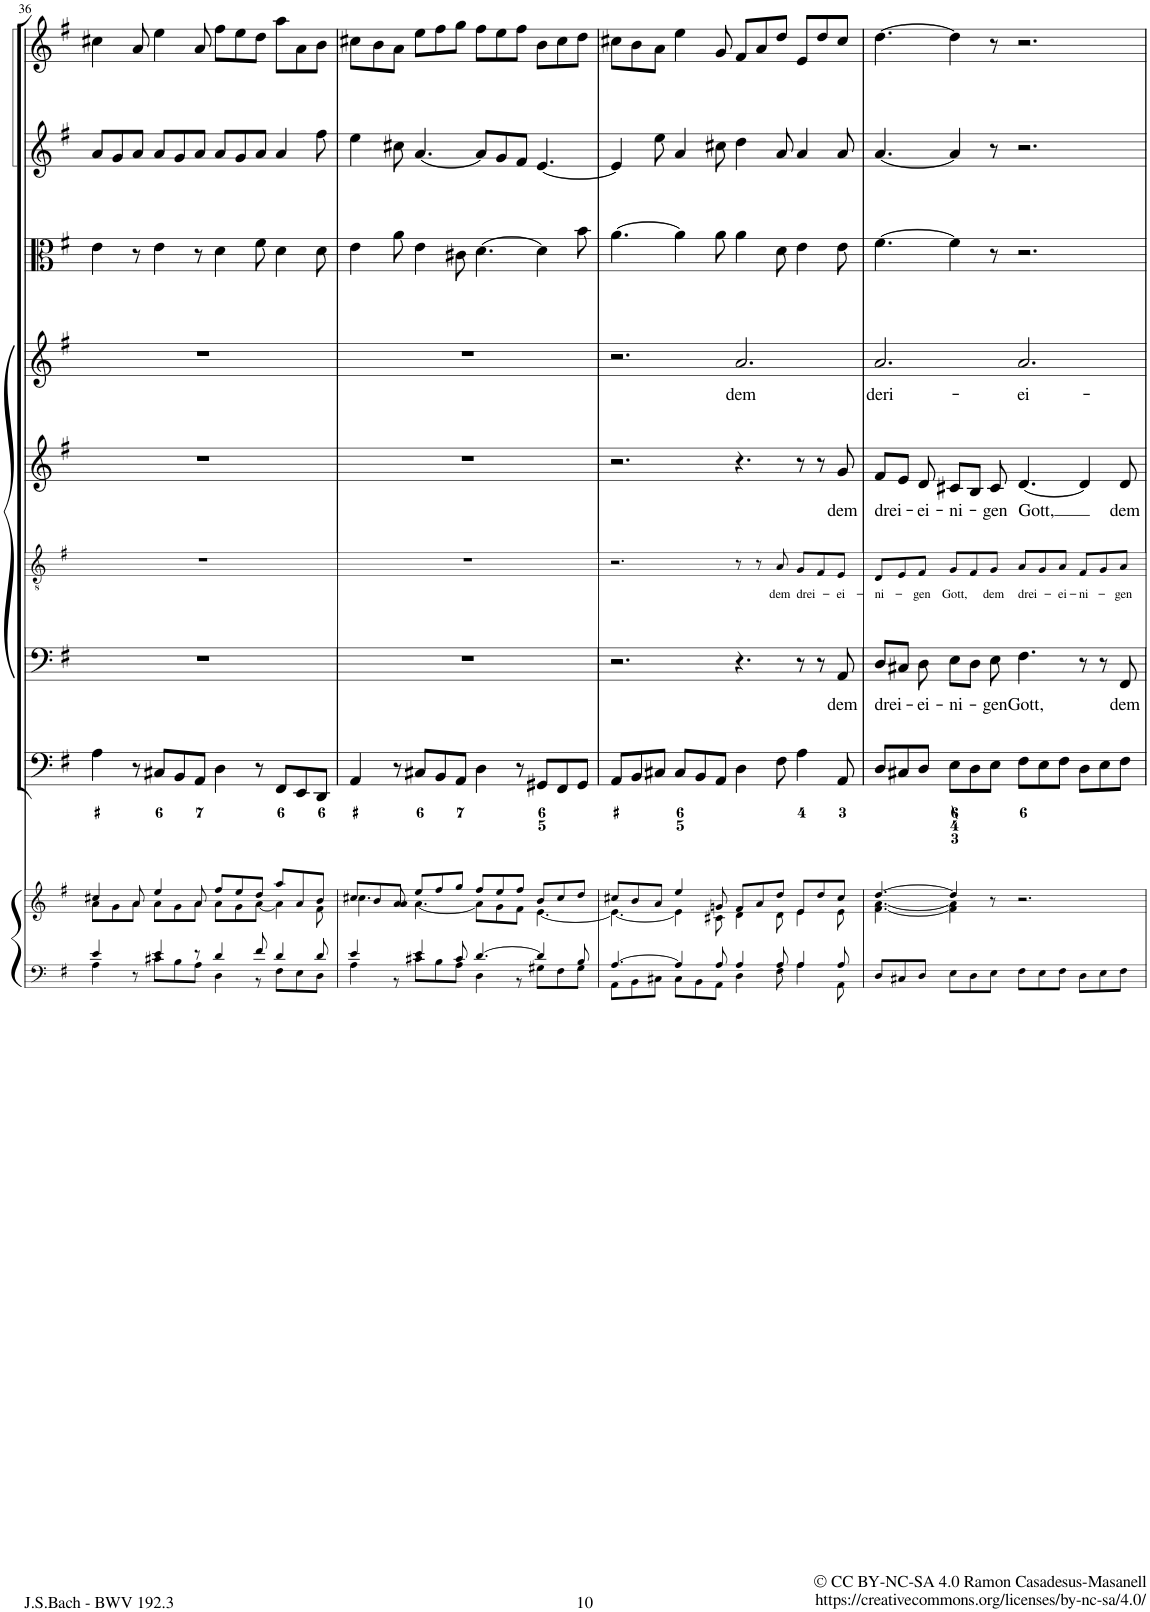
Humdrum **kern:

**kern	**kern	**kern	**kern	**text	**kern	**text	**kern	**text	**kern	**text	**kern	**kern	**kern
*part9	*part9	*part8	*part7	*part7	*part6	*part6	*part5	*part5	*part4	*part4	*part3	*part2	*part1
*staff10	*staff9	*staff8	*staff7	*staff7	*staff6	*staff6	*staff5	*staff5	*staff4	*staff4	*staff3	*staff2	*staff1
*I"Piano reduction	*	*I"Continuo	*I"Basso	*	*I"Tenor	*	*I"Alto	*	*I"Soprano	*	*I"Viola	*I"Flauto traverso II. Oboe II. Violino II.	*I"Flauto traverso I. Oboe I. Violino I.
*I'Pno	*	*	*	*	*	*	*	*	*	*	*I'Vla	*I'Vln	*I'Vln
!!LO:PB:g=z
*clefF4	*clefG2	*clefF4	*clefF4	*	*clefGv2	*	*clefG2	*	*clefG2	*	*clefC3	*clefG2	*clefG2
*k[f#]	*k[f#]	*k[f#]	*k[f#]	*	*k[f#]	*	*k[f#]	*	*k[f#]	*	*k[f#]	*k[f#]	*k[f#]
*M12/8	*M12/8	*M12/8	*M12/8	*	*M12/8	*	*M12/8	*	*M12/8	*	*M12/8	*M12/8	*M12/8
=36	=36	=36	=36	=36	=36	=36	=36	=36	=36	=36	=36	=36	=36
*^	*^	*	*	*	*	*	*	*	*	*	*	*	*
4e/	4A\	4cc#X/	8a\L	4A\	1.r	.	1.r	.	1.r	.	1.r	.	4e\	8a/L	4cc#X\
.	.	.	8g\	.	.	.	.	.	.	.	.	.	.	8g/	.
8r	8ryy	8a/	8a\J	8r	.	.	.	.	.	.	.	.	8r	8a/J	8a/
4e/	8c#X\L	4ee/	8a\L	8C#X/L	.	.	.	.	.	.	.	.	4e\	8a/L	4ee\
.	8B\	.	8g\	8BB/	.	.	.	.	.	.	.	.	.	8g/	.
8r	8A\J	8a/	8a\J	8AA/J	.	.	.	.	.	.	.	.	8r	8a/J	8a/
4d/	4D\	8ff#/L	8a\L	4D\	.	.	.	.	.	.	.	.	4d\	8a/L	8ff#\L
.	.	8ee/	8g\	.	.	.	.	.	.	.	.	.	.	8g/	8ee\
8f#/	8r	8dd/J	[8a\J	8r	.	.	.	.	.	.	.	.	8f#\	8a/J	8dd\J
4d/	8F#\L	8aa/L	4a\]	8FF#/L	.	.	.	.	.	.	.	.	4d\	4a/	8aa\L
.	8E\	8a/	.	8EE/	.	.	.	.	.	.	.	.	.	.	8a\
8d/	8D\J	8b/J	8f#\	8DD/J	.	.	.	.	.	.	.	.	8d\	8ff#\	8b\J
=37	=37	=37	=37	=37	=37	=37	=37	=37	=37	=37	=37	=37	=37	=37	=37
*	*	*	*^	*	*	*	*	*	*	*	*	*	*	*	*
4e/	4A\	8cc#X/L	4.cc#\	4ryy	4AA/	1.r	.	1.r	.	1.r	.	1.r	.	4e\	4ee\	8cc#X\L
.	.	8b/	.	.	.	.	.	.	.	.	.	.	.	.	.	8b\
8ryy	8r	8a/J	.	8a/	8r	.	.	.	.	.	.	.	.	8a\	8cc#X\	8a\J
4e/	8c#X\L	8ee/L	[4.a\	1ryy	8C#X/L	.	.	.	.	.	.	.	.	4e\	[4.a/	8ee\L
.	8B\	8ff#/	.	.	8BB/	.	.	.	.	.	.	.	.	.	.	8ff#\
8c#/	8A\J	8gg/J	.	.	8AA/J	.	.	.	.	.	.	.	.	8c#X\	.	8gg\J
[4.d/	4D\	8ff#/L	8a\L]	.	4D\	.	.	.	.	.	.	.	.	[4.d\	8a/L]	8ff#\L
.	.	8ee/	8g\	.	.	.	.	.	.	.	.	.	.	.	8g/	8ee\
.	8r	8ff#/J	8f#\J	.	8r	.	.	.	.	.	.	.	.	.	8f#/J	8ff#\J
4d/]	8G#X\L	8b/L	[4.e\	.	8GG#X/L	.	.	.	.	.	.	.	.	4d\]	[4.e/	8b\L
.	8F#\	8cc#/	.	.	8FF#/	.	.	.	.	.	.	.	.	.	.	8cc#\
8B/	8G#\J	8dd/J	.	8ryy	8GG#/J	.	.	.	.	.	.	.	.	8b\	.	8dd\J
*	*	*	*v	*v	*	*	*	*	*	*	*	*	*	*	*	*
=38	=38	=38	=38	=38	=38	=38	=38	=38	=38	=38	=38	=38	=38	=38	=38
[4.A/	8AA\L	8cc#X/L	4.e\_	8AA/L	2.r	.	2.r	.	2.r	.	2.r	.	[4.a\	4e/]	8cc#X\L
.	8BB\	8b/	.	8BB/	.	.	.	.	.	.	.	.	.	.	8b\
.	8C#X\J	8a/J	.	8C#X/J	.	.	.	.	.	.	.	.	.	8ee\	8a\J
4A/]	8C#\L	4ee/	4e\]	8C#/L	.	.	.	.	.	.	.	.	4a\]	4a/	4ee\
.	8BB\	.	.	8BB/	.	.	.	.	.	.	.	.	.	.	.
8A/	8AA\J	8gn/	8c#X\	8AA/J	.	.	.	.	.	.	.	.	8a\	8cc#X\	8g/
!	!	!	!	!	!	!	!	!	!	!	!	!LO:LY:b	!	!	!
4A/	4D\	8f#/L	4d\	4D\	4.r	.	8r	.	4.r	.	2.a/	dem	4a\	4dd\	8f#/L
.	.	8a/	.	.	.	.	8r	.	.	.	.	.	.	.	8a/
!	!	!	!	!	!	!	!	!LO:LY:b	!	!	!	!	!	!	!
8A/	8F#\	8dd/J	8d\	8F#\	.	.	8A/	dem	.	.	.	.	8d\	8a/	8dd/J
!	!	!	!	!	!	!	!	!LO:LY:b	!	!	!	!	!	!	!
4A/	4A\	8e/L	4e\	4A\	8r	.	8G/L	drei-	8r	.	.	.	4e\	4a/	8e/L
.	.	8dd/	.	.	8r	.	8F#/	.	8r	.	.	.	.	.	8dd/
!	!	!	!	!	!	!LO:LY:b	!	!LO:LY:b	!	!LO:LY:b	!	!	!	!	!
8A/	8AA\	8cc#/J	8e\	8AA/	8AA/	dem	8E/J	-ei-	8g/	dem	.	.	8e\	8a/	8cc#/J
=39	=39	=39	=39	=39	=39	=39	=39	=39	=39	=39	=39	=39	=39	=39	=39
!	!	!	!	!	!	!LO:LY:b	!	!LO:LY:b	!	!LO:LY:b	!	!LO:LY:b	!	!	!
*v	*v	*	*	*	*	*	*	*	*	*	*	*	*	*	*
8D/L	[4.dd/	[4.f#\ [4.a\	8D/L	8D/L	drei-	8D/L	-ni-	8f#/L	drei-	2.a/	deri-	[4.f#\	[4.a/	[4.dd\
8C#X/	.	.	8C#X/	8C#X/J	.	8E/	.	8e/J	.	.	.	.	.	.
!	!	!	!	!	!LO:LY:b	!	!LO:LY:b	!	!LO:LY:b	!	!	!	!	!
8D/J	.	.	8D/J	8D\	-ei-	8F#/J	-gen	8d/	-ei-	.	.	.	.	.
!	!	!	!	!	!LO:LY:b	!	!LO:LY:b	!	!LO:LY:b	!	!	!	!	!
8E\L	4dd/]	4f#\] 4a\]	8E\L	8E\L	-ni-	8G/L	Gott,	8c#X/L	-ni-	.	.	4f#\]	4a/]	4dd\]
8D\	.	.	8D\	8D\J	.	8F#/	.	8B/J	.	.	.	.	.	.
!	!	!	!	!	!LO:LY:b	!	!LO:LY:b	!	!LO:LY:b	!	!	!	!	!
8E\J	8r	8ryy	8E\J	8E\	-gen	8G/J	dem	8c#/	-gen	.	.	8r	8r	8r
!	!	!	!	!	!LO:LY:b	!	!LO:LY:b	!	!LO:LY:b	!	!LO:LY:b	!	!	!
8F#\L	2.r	2.ryy	8F#\L	4.F#\	Gott,	8A/L	drei-	[4.d/	Gott,	2.a/	-ei-	2.r	2.r	2.r
8E\	.	.	8E\	.	.	8G/	.	.	.	.	.	.	.	.
!	!	!	!	!	!	!	!LO:LY:b	!	!	!	!	!	!	!
8F#\J	.	.	8F#\J	.	.	8A/J	-ei-	.	.	.	.	.	.	.
!	!	!	!	!	!	!	!LO:LY:b	!	!	!	!	!	!	!
8D\L	.	.	8D\L	8r	.	8F#/L	-ni-	4d/]	.	.	.	.	.	.
8E\	.	.	8E\	8r	.	8G/	.	.	.	.	.	.	.	.
!	!	!	!	!	!LO:LY:b	!	!LO:LY:b	!	!LO:LY:b	!	!	!	!	!
8F#\J	.	.	8F#\J	8FF#/	dem	8A/J	-gen	8d/	dem	.	.	.	.	.
*	*v	*v	*	*	*	*	*	*	*	*	*	*	*	*
=	=	=	=	=	=	=	=	=	=	=	=	=	=
*-	*-	*-	*-	*-	*-	*-	*-	*-	*-	*-	*-	*-	*-
